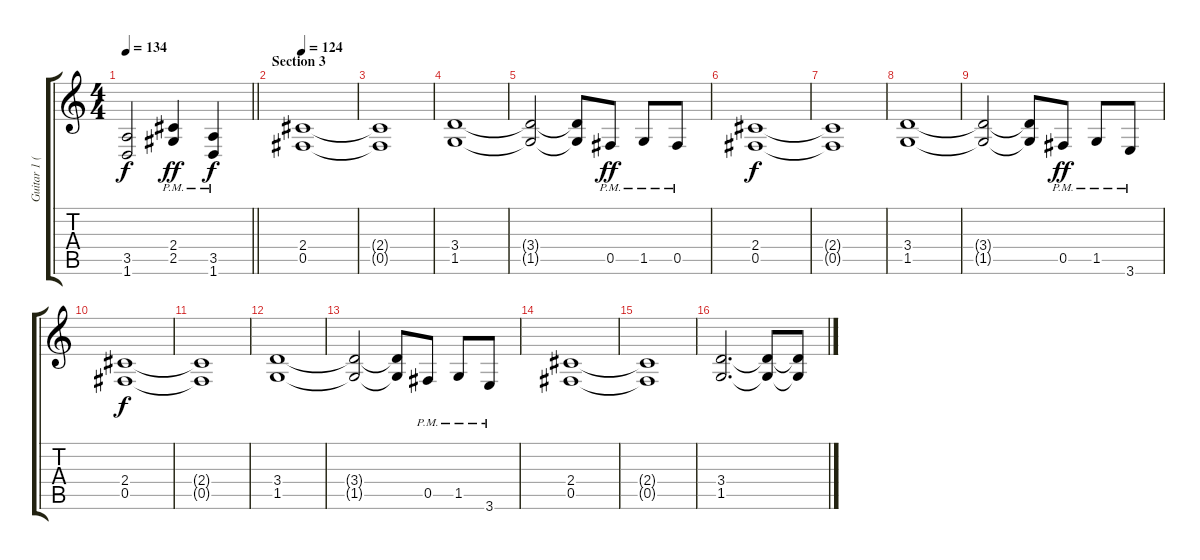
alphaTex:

\track ("Guitar 1 (Distortion)" "Guitar 1 (") {instrument distortionguitar}
\staff {score tabs}
\tuning (Db4 Ab3 E3 B2 Gb2 Db2) {hide}
\ts (4 4)
\tempo 134
\clef g2
\barLineRight lightlight
\ks c
(3.5 1.6).2{dy f} (2.4{pm} 2.5{pm}).4{dy ff} (3.5{pm} 1.6{pm}).4{dy f} |
\section ("" "Section 3")
\tempo 124
(2.4 0.5).1 |
(2.4{t} 0.5{t}).1 |
(3.4 1.5).1 |
(3.4{t} 1.5{t}).2 (3.4{t} 1.5{t}).8 0.5{pm}.8{dy ff} 1.5{pm}.8 0.5{pm}.8 |
(2.4 0.5).1{dy f} |
(2.4{t} 0.5{t}).1 |
(3.4 1.5).1 |
(3.4{t} 1.5{t}).2 (3.4{t} 1.5{t}).8 0.5{pm}.8{dy ff} 1.5{pm}.8 3.6{pm}.8 |
(2.4 0.5).1{dy f} |
(2.4{t} 0.5{t}).1 |
(3.4 1.5).1 |
(3.4{t} 1.5{t}).2 (3.4{t} 1.5{t}).8 0.5{pm}.8 1.5{pm}.8 3.6{pm}.8 |
(2.4 0.5).1 |
(2.4{t} 0.5{t}).1 |
(3.4 1.5).2{d} (3.4{t} 1.5{t}).8 (3.4{ss t} 1.5{ss t}).8
